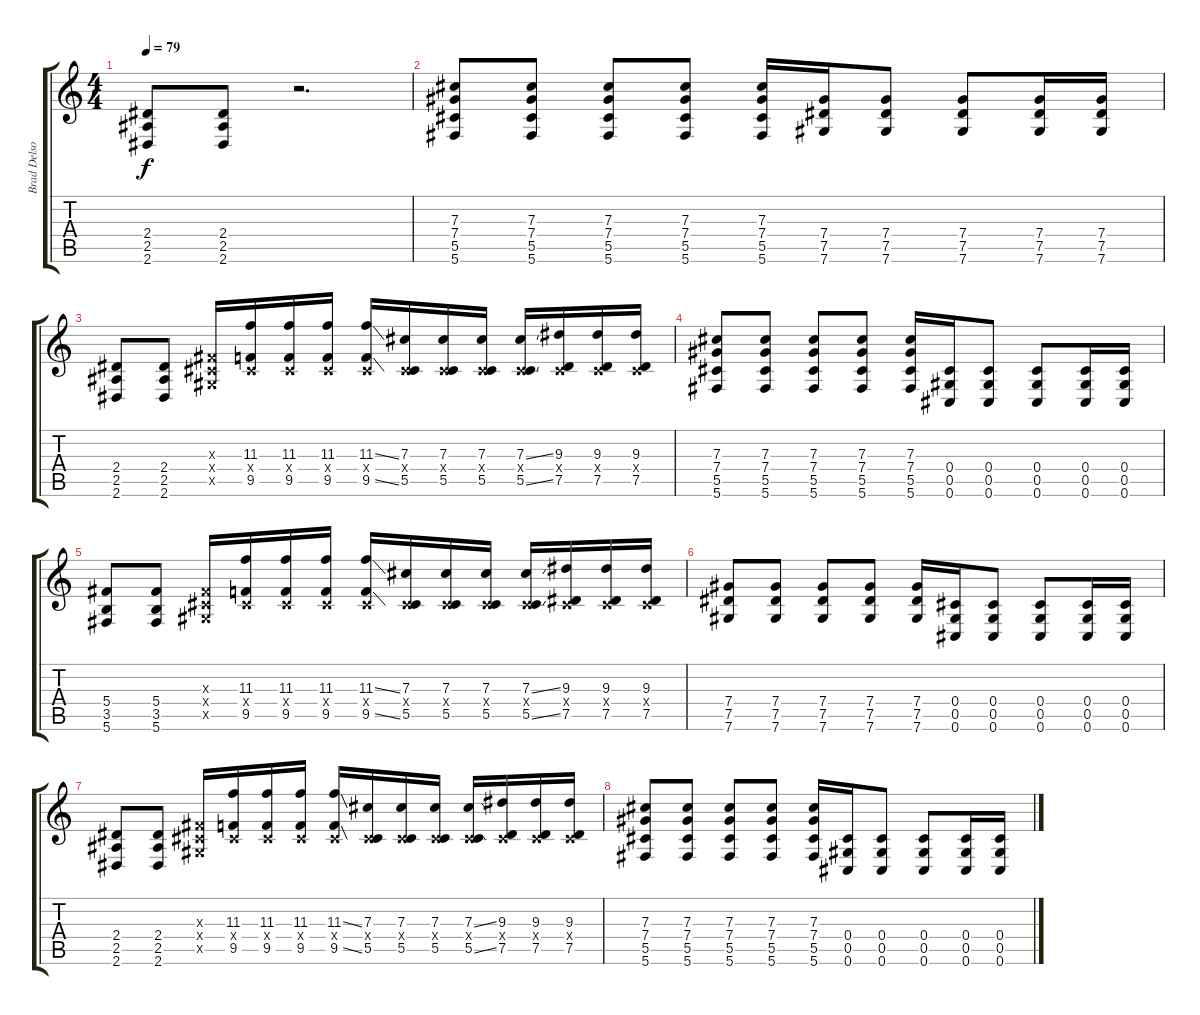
\track ("Brad Delson - Guitar 3" "Brad Delso") {instrument distortionguitar}
\staff {score tabs}
\tuning (Eb4 Bb3 Gb3 Db3 Ab2 Db2) {hide}
\ts (4 4)
\tempo 79
\clef g2
\ks c
(2.4 2.5 2.6).8{dy f} (2.4 2.5 2.6).8 r.2{d} |
(7.3 7.4 5.5 5.6).8 (7.3 7.4 5.5 5.6).8 (7.3 7.4 5.5 5.6).8 (7.3 7.4 5.5 5.6).8 (7.3 7.4 5.5 5.6).16 (7.4 7.5 7.6).16 (7.4 7.5 7.6).8 (7.4 7.5 7.6).8 (7.4 7.5 7.6).16 (7.4 7.5 7.6).16 |
(2.4 2.5 2.6).8 (2.4 2.5 2.6).8 (0.3{x} 0.4{x} 0.5{x}).16 (11.3 0.4{x} 9.5).16 (11.3 0.4{x} 9.5).16 (11.3 0.4{x} 9.5).16 (11.3{ss} 0.4{x} 9.5{ss}).16 (7.3 0.4{x} 5.5).16 (7.3 0.4{x} 5.5).16 (7.3 0.4{x} 5.5).16 (7.3{ss} 0.4{x} 5.5{ss}).16 (9.3 0.4{x} 7.5).16 (9.3 0.4{x} 7.5).16 (9.3 0.4{x} 7.5).16 |
(7.3 7.4 5.5 5.6).8 (7.3 7.4 5.5 5.6).8 (7.3 7.4 5.5 5.6).8 (7.3 7.4 5.5 5.6).8 (7.3 7.4 5.5 5.6).16 (0.4 0.5 0.6).16 (0.4 0.5 0.6).8 (0.4 0.5 0.6).8 (0.4 0.5 0.6).16 (0.4 0.5 0.6).16 |
(5.4 3.5 5.6).8 (5.4 3.5 5.6).8 (0.3{x} 0.4{x} 0.5{x}).16 (11.3 0.4{x} 9.5).16 (11.3 0.4{x} 9.5).16 (11.3 0.4{x} 9.5).16 (11.3{ss} 0.4{x} 9.5{ss}).16 (7.3 0.4{x} 5.5).16 (7.3 0.4{x} 5.5).16 (7.3 0.4{x} 5.5).16 (7.3{ss} 0.4{x} 5.5{ss}).16 (9.3 0.4{x} 7.5).16 (9.3 0.4{x} 7.5).16 (9.3 0.4{x} 7.5).16 |
(7.4 7.5 7.6).8 (7.4 7.5 7.6).8 (7.4 7.5 7.6).8 (7.4 7.5 7.6).8 (7.4 7.5 7.6).16 (0.4 0.5 0.6).16 (0.4 0.5 0.6).8 (0.4 0.5 0.6).8 (0.4 0.5 0.6).16 (0.4 0.5 0.6).16 |
(2.4 2.5 2.6).8 (2.4 2.5 2.6).8 (0.3{x} 0.4{x} 0.5{x}).16 (11.3 0.4{x} 9.5).16 (11.3 0.4{x} 9.5).16 (11.3 0.4{x} 9.5).16 (11.3{ss} 0.4{x} 9.5{ss}).16 (7.3 0.4{x} 5.5).16 (7.3 0.4{x} 5.5).16 (7.3 0.4{x} 5.5).16 (7.3{ss} 0.4{x} 5.5{ss}).16 (9.3 0.4{x} 7.5).16 (9.3 0.4{x} 7.5).16 (9.3 0.4{x} 7.5).16 |
(7.3 7.4 5.5 5.6).8 (7.3 7.4 5.5 5.6).8 (7.3 7.4 5.5 5.6).8 (7.3 7.4 5.5 5.6).8 (7.3 7.4 5.5 5.6).16 (0.4 0.5 0.6).16 (0.4 0.5 0.6).8 (0.4 0.5 0.6).8 (0.4 0.5 0.6).16 (0.4 0.5 0.6).16
